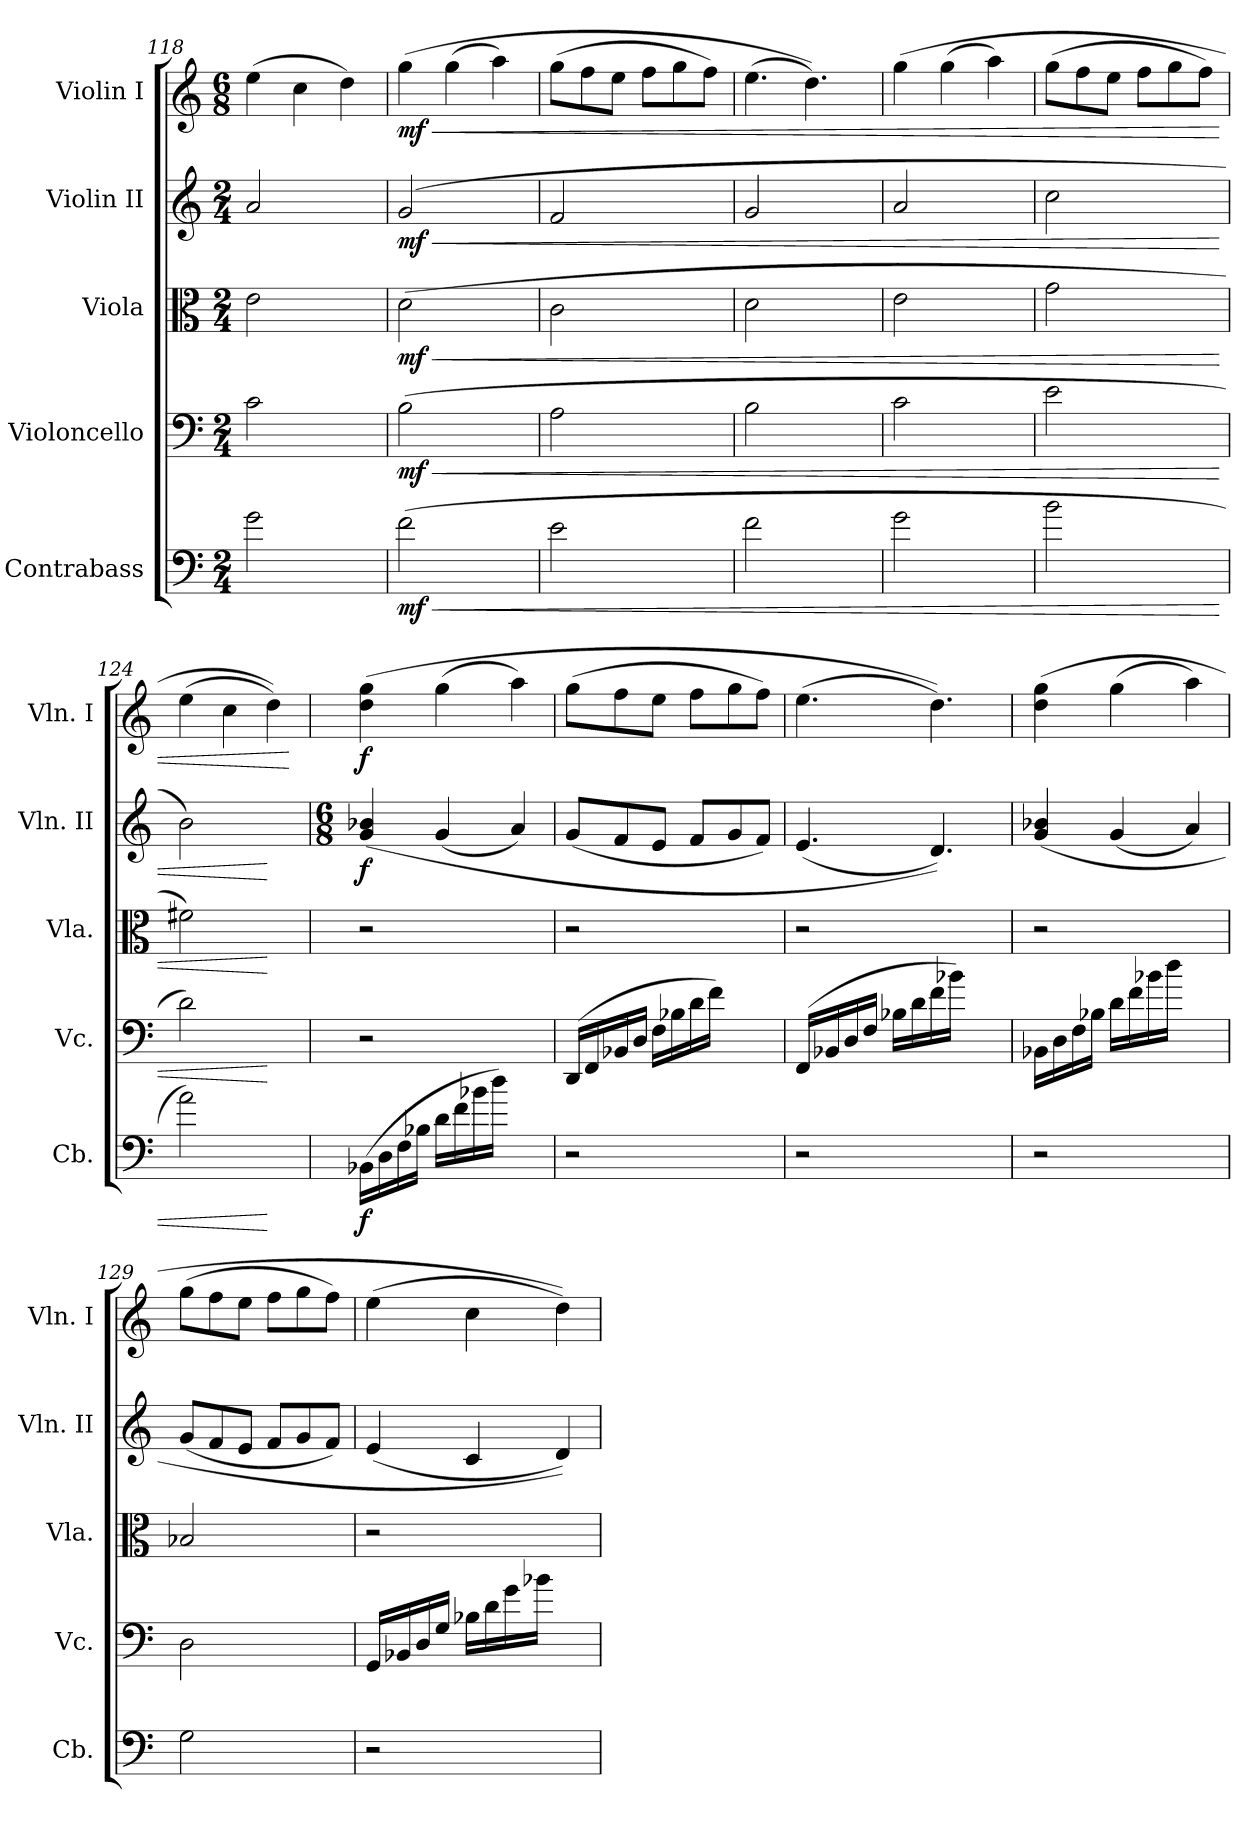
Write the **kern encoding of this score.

**kern	**dynam	**kern	**dynam	**kern	**dynam	**kern	**dynam	**kern	**dynam
*part5	*part5	*part4	*part4	*part3	*part3	*part2	*part2	*part1	*part1
*staff5	*staff5	*staff4	*staff4	*staff3	*staff3	*staff2	*staff2	*staff1	*staff1
*I"Contrabass	*	*I"Violoncello	*	*I"Viola	*	*I"Violin II	*	*I"Violin I	*
*I'Cb.	*	*I'Vc.	*	*I'Vla.	*	*I'Vln. II	*	*I'Vln. I	*
*clefF4	*	*clefF4	*	*clefC3	*	*clefG2	*	*clefG2	*
*ITrd7c12	*	*	*	*	*	*	*	*	*
*k[]	*	*k[]	*	*k[]	*	*k[]	*	*k[]	*
*M2/4	*	*M2/4	*	*M2/4	*	*M2/4	*	*M6/8	*
=118	=118	=118	=118	=118	=118	=118	=118	=118	=118
2G\	.	2c\	.	2e\	.	2a/	.	(>4ee\	.
.	.	.	.	.	.	.	.	4cc\	.
4ryy	.	4ryy	.	4ryy	.	4ryy	.	4dd\)	.
=119	=119	=119	=119	=119	=119	=119	=119	=119	=119
!	!LO:HP:b	!	!LO:HP:b	!	!LO:HP:b	!	!LO:HP:b	!	!LO:HP:b
!	!LO:DY:n=1:b	!	!LO:DY:n=1:b	!	!LO:DY:n=1:b	!	!LO:DY:n=1:b	!	!LO:DY:n=1:b
(>2F\	< mf	(>2B\	< mf	(>2d\	< mf	(>2g/	< mf	(>4gg\	< mf
.	.	.	.	.	.	.	.	(>4gg\	.
4ryy	.	4ryy	.	4ryy	.	4ryy	.	4aa\)	.
=120	=120	=120	=120	=120	=120	=120	=120	=120	=120
2E\	.	2A\	.	2c\	.	2f/	.	(>8gg\L	.
.	.	.	.	.	.	.	.	8ff\	.
.	.	.	.	.	.	.	.	8ee\J	.
.	.	.	.	.	.	.	.	8ff\L	.
4ryy	.	4ryy	.	4ryy	.	4ryy	.	8gg\	.
.	.	.	.	.	.	.	.	8ff\J)	.
=121	=121	=121	=121	=121	=121	=121	=121	=121	=121
2F\	.	2B\	.	2d\	.	2g/	.	(>4.ee\	.
.	.	.	.	.	.	.	.	4.dd\))	.
4ryy	.	4ryy	.	4ryy	.	4ryy	.	.	.
=122	=122	=122	=122	=122	=122	=122	=122	=122	=122
2G\	.	2c\	.	2e\	.	2a/	.	(>4gg\	.
.	.	.	.	.	.	.	.	(>4gg\	.
4ryy	.	4ryy	.	4ryy	.	4ryy	.	4aa\)	.
=123	=123	=123	=123	=123	=123	=123	=123	=123	=123
2B\	.	2e\	.	2g\	.	2cc\	.	(>8gg\L	.
.	.	.	.	.	.	.	.	8ff\	.
.	.	.	.	.	.	.	.	8ee\J	.
.	.	.	.	.	.	.	.	8ff\L	.
4ryy	.	4ryy	.	4ryy	.	4ryy	.	8gg\	.
.	.	.	.	.	.	.	.	8ff\J)	.
=124	=124	=124	=124	=124	=124	=124	=124	=124	=124
2A\)	.	2d\)	.	2f#X\)	.	2b\)	.	(>4ee\	.
.	.	.	.	.	.	.	.	4cc\	.
4ryy	[	4ryy	[	4ryy	[	4ryy	[	4dd\))	.
.	.	.	.	.	.	.	.	.	[
!!LO:PB:g=z
=125	=125	=125	=125	=125	=125	=125	=125	=125	=125
*	*	*	*	*	*	*M6/8	*	*	*
!	!LO:DY:b	!	!	!	!	!	!LO:DY:b	!	!LO:DY:b
(>16BBB-X\LL	f	2r	.	2r	.	(>4g/ 4b-X/	f	(>4dd\ 4gg\	f
16DD\	.	.	.	.	.	.	.	.	.
16FF\	.	.	.	.	.	.	.	.	.
16BB-X\JJ	.	.	.	.	.	.	.	.	.
16D\LL	.	.	.	.	.	(<4g/	.	(>4gg\	.
16F\	.	.	.	.	.	.	.	.	.
16B-X\	.	.	.	.	.	.	.	.	.
16d\JJ)	.	.	.	.	.	.	.	.	.
4ryy	.	4ryy	.	4ryy	.	4a/)	.	4aa\)	.
=126	=126	=126	=126	=126	=126	=126	=126	=126	=126
2r	.	(>16DD/LL	.	2r	.	(<8g/L	.	(>8gg\L	.
.	.	16FF/	.	.	.	.	.	.	.
.	.	16BB-X/	.	.	.	8f/	.	8ff\	.
.	.	16D/JJ	.	.	.	.	.	.	.
.	.	16F\LL	.	.	.	8e/J	.	8ee\J	.
.	.	16B-X\	.	.	.	.	.	.	.
.	.	16d\	.	.	.	8f/L	.	8ff\L	.
.	.	16f\JJ)	.	.	.	.	.	.	.
4ryy	.	4ryy	.	4ryy	.	8g/	.	8gg\	.
.	.	.	.	.	.	8f/J)	.	8ff\J)	.
=127	=127	=127	=127	=127	=127	=127	=127	=127	=127
2r	.	(>16FF/LL	.	2r	.	(<4.e/	.	(>4.ee\	.
.	.	16BB-X/	.	.	.	.	.	.	.
.	.	16D/	.	.	.	.	.	.	.
.	.	16F/JJ	.	.	.	.	.	.	.
.	.	16B-X\LL	.	.	.	.	.	.	.
.	.	16d\	.	.	.	.	.	.	.
.	.	16f\	.	.	.	4.d/))	.	4.dd\))	.
.	.	16b-X\JJ)	.	.	.	.	.	.	.
4ryy	.	4ryy	.	4ryy	.	.	.	.	.
=128	=128	=128	=128	=128	=128	=128	=128	=128	=128
2r	.	16BB-X\LL	.	2r	.	(>4g/ 4b-X/	.	(>4dd\ 4gg\	.
.	.	16D\	.	.	.	.	.	.	.
.	.	16F\	.	.	.	.	.	.	.
.	.	16B-X\JJ	.	.	.	.	.	.	.
.	.	16d\LL	.	.	.	(<4g/	.	(>4gg\	.
.	.	16f\	.	.	.	.	.	.	.
.	.	16b-X\	.	.	.	.	.	.	.
.	.	16dd\JJ	.	.	.	.	.	.	.
4ryy	.	4ryy	.	4ryy	.	4a/)	.	4aa\)	.
!!LO:LB:g=z
=129	=129	=129	=129	=129	=129	=129	=129	=129	=129
2GG\	.	2D\	.	2B-X/	.	(<8g/L	.	(>8gg\L	.
.	.	.	.	.	.	8f/	.	8ff\	.
.	.	.	.	.	.	8e/J	.	8ee\J	.
.	.	.	.	.	.	8f/L	.	8ff\L	.
4ryy	.	4ryy	.	4ryy	.	8g/	.	8gg\	.
.	.	.	.	.	.	8f/J)	.	8ff\J)	.
=130	=130	=130	=130	=130	=130	=130	=130	=130	=130
2r	.	16GG/LL	.	2r	.	(<4e/	.	(>4ee\	.
.	.	16BB-X/	.	.	.	.	.	.	.
.	.	16D/	.	.	.	.	.	.	.
.	.	16G/JJ	.	.	.	.	.	.	.
.	.	16B-X\LL	.	.	.	4c/	.	4cc\	.
.	.	16d\	.	.	.	.	.	.	.
.	.	16g\	.	.	.	.	.	.	.
.	.	16b-X\JJ	.	.	.	.	.	.	.
4ryy	.	4ryy	.	4ryy	.	4d/))	.	4dd\))	.
=	=	=	=	=	=	=	=	=	=
*-	*-	*-	*-	*-	*-	*-	*-	*-	*-
